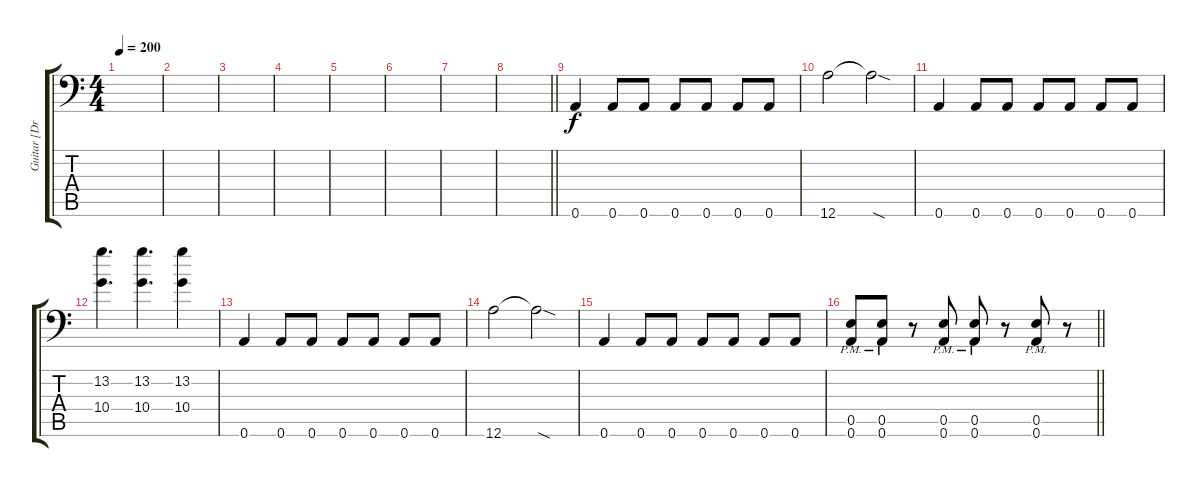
\track ("Guitar [Drop A]" "Guitar [Dr") {instrument distortionguitar}
\staff {score tabs}
\tuning (B3 Gb3 D3 A2 E2 A1) {hide}
\ts (4 4)
\section ("" "")
\tempo 200
\clef f4
\ks c
|
|
|
|
|
|
|
\barLineRight lightlight
|
\section ("" "")
0.6.4 0.6.8 0.6.8 0.6.8 0.6.8 0.6.8 0.6.8 |
12.6.2 12.6{sod t}.2 |
0.6.4 0.6.8 0.6.8 0.6.8 0.6.8 0.6.8 0.6.8 |
(13.2 10.4).4{d} (13.2 10.4).4{d} (13.2 10.4).4 |
0.6.4 0.6.8 0.6.8 0.6.8 0.6.8 0.6.8 0.6.8 |
12.6.2 12.6{sod t}.2 |
0.6.4 0.6.8 0.6.8 0.6.8 0.6.8 0.6.8 0.6.8 |
\barLineRight lightlight
(0.5{pm} 0.6{pm}).8 (0.5{pm} 0.6{pm}).8 r.8 (0.5{pm} 0.6{pm}).8 (0.5{pm} 0.6{pm}).8 r.8 (0.5{pm} 0.6{pm}).8 r.8
